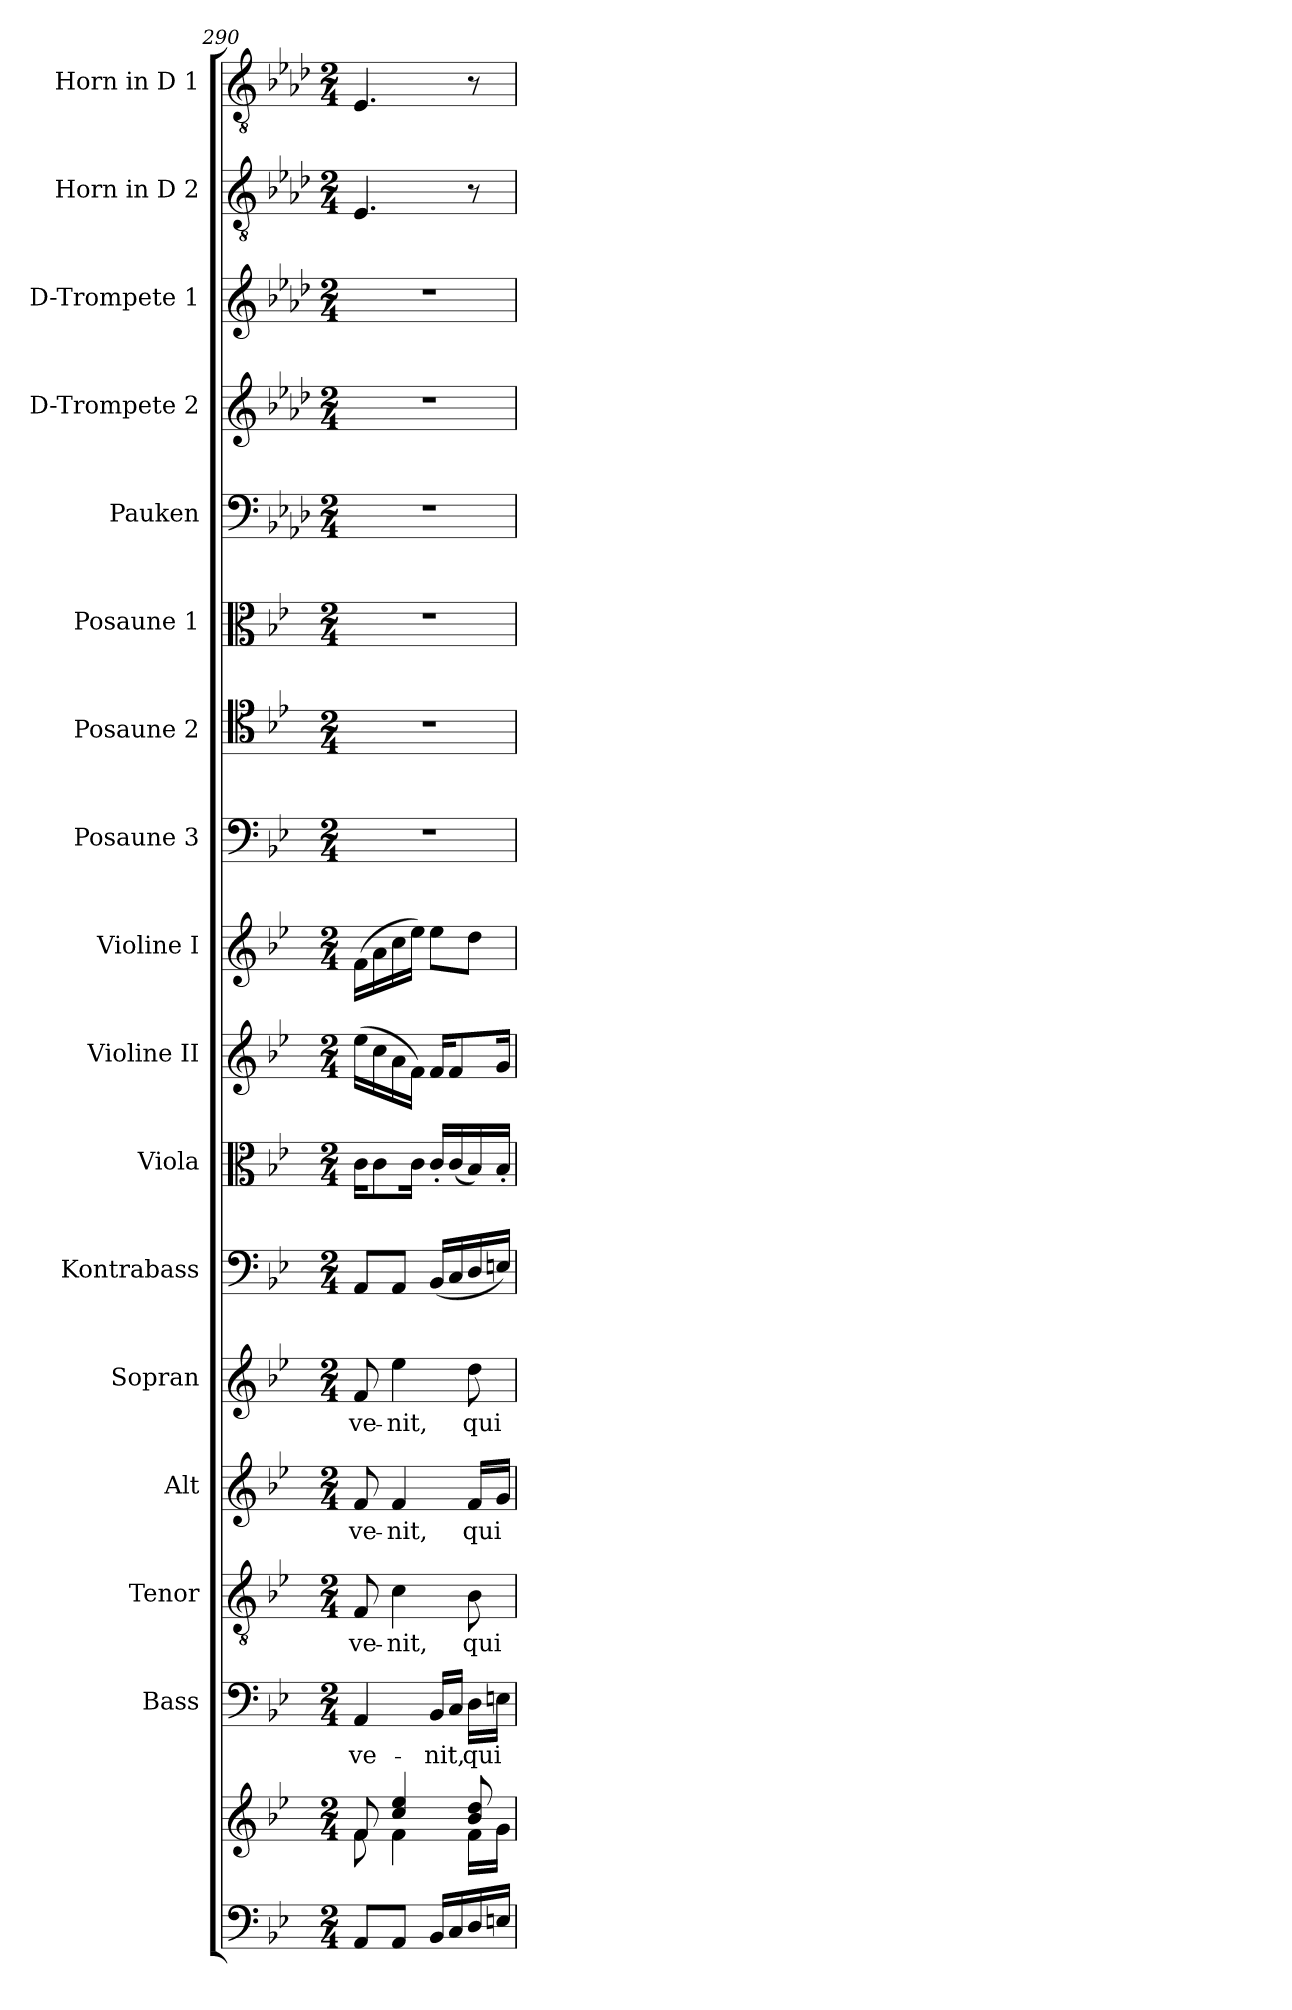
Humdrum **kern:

**kern	**kern	**kern	**text	**kern	**text	**kern	**text	**kern	**text	**kern	**kern	**kern	**kern	**kern	**kern	**kern	**kern	**kern	**kern	**kern	**kern
*part17	*part17	*part16	*part16	*part15	*part15	*part14	*part14	*part13	*part13	*part12	*part11	*part10	*part9	*part8	*part7	*part6	*part5	*part4	*part3	*part2	*part1
*staff18	*staff17	*staff16	*staff16	*staff15	*staff15	*staff14	*staff14	*staff13	*staff13	*staff12	*staff11	*staff10	*staff9	*staff8	*staff7	*staff6	*staff5	*staff4	*staff3	*staff2	*staff1
*	*	*I"Bass	*	*I"Tenor	*	*I"Alt	*	*I"Sopran	*	*I"Kontrabass	*I"Viola	*I"Violine II	*I"Violine I	*I"Posaune 3	*I"Posaune 2	*I"Posaune 1	*I"Pauken	*I"D-Trompete 2	*I"D-Trompete 1	*I"Horn in D 2	*I"Horn in D 1
*	*	*I'B.	*	*I'T.	*	*I'A.	*	*I'S.	*	*I'Kb.	*I'Vla.	*I'Vl. II	*I'Vl. I	*I'Pos. 3	*I'Pos. 2	*I'Pos. 1	*I'Pk.	*I'D Trp. 2	*I'D Trp. 1	*I'Hrn. 2	*I'Hrn. 1
*clefF4	*clefG2	*clefF4	*	*clefGv2	*	*clefG2	*	*clefG2	*	*clefF4	*clefC3	*clefG2	*clefG2	*clefF4	*clefC4	*clefC3	*clefF4	*clefG2	*clefG2	*clefGv2	*clefGv2
*	*	*	*	*	*	*	*	*	*	*ITrd7c12	*	*	*	*	*	*	*ITrd-1c-2	*ITrd-1c-2	*ITrd-1c-2	*ITrd-1c-2	*ITrd-1c-2
*k[b-e-]	*k[b-e-]	*k[b-e-]	*	*k[b-e-]	*	*k[b-e-]	*	*k[b-e-]	*	*k[b-e-]	*k[b-e-]	*k[b-e-]	*k[b-e-]	*k[b-e-]	*k[b-e-]	*k[b-e-]	*k[b-e-]	*k[b-e-]	*k[b-e-]	*k[b-e-]	*k[b-e-]
*B-:	*B-:	*B-:	*	*B-:	*	*B-:	*	*B-:	*	*B-:	*B-:	*B-:	*B-:	*B-:	*B-:	*B-:	*B-:	*B-:	*B-:	*B-:	*B-:
*M2/4	*M2/4	*M2/4	*	*M2/4	*	*M2/4	*	*M2/4	*	*M2/4	*M2/4	*M2/4	*M2/4	*M2/4	*M2/4	*M2/4	*M2/4	*M2/4	*M2/4	*M2/4	*M2/4
=290	=290	=290	=290	=290	=290	=290	=290	=290	=290	=290	=290	=290	=290	=290	=290	=290	=290	=290	=290	=290	=290
*	*^	*	*	*	*	*	*	*	*	*	*	*	*	*	*	*	*	*	*	*	*
!	!	!	!	!LO:LY:b	!	!LO:LY:b	!	!LO:LY:b	!	!LO:LY:b	!	!	!	!	!	!	!	!	!	!	!	!
8AA/L	8f/	8f\	4AA/	ve-	8F/	ve-	8f/	ve-	8f/	ve-	8AAA/L	16c\KL	(>16ee-\LL	(>16f\LL	2r	2r	2r	2r	2r	2r	4.F/	4.F/
.	.	.	.	.	.	.	.	.	.	.	.	8c\	16cc\	16a\	.	.	.	.	.	.	.	.
!	!	!	!	!	!	!LO:LY:b	!	!LO:LY:b	!	!LO:LY:b	!	!	!	!	!	!	!	!	!	!	!	!
8AA/J	4cc/ 4ee-/	4f\	.	.	4c\	-nit,	4f/	-nit,	4ee-\	-nit,	8AAA/J	.	16a\	16cc\	.	.	.	.	.	.	.	.
.	.	.	.	.	.	.	.	.	.	.	.	16c\Jk	16f\JJ)	16ee-\JJ)	.	.	.	.	.	.	.	.
!	!	!	!	!LO:LY:b	!	!	!	!	!	!	!	!	!	!	!	!	!	!	!	!	!	!
16BB-/LL	.	.	16BB-/LL	-nit,	.	.	.	.	.	.	(<16BBB-/LL	16c'</LL	16f/KL	8ee-\L	.	.	.	.	.	.	.	.
16C/	.	.	16C/JJ	.	.	.	.	.	.	.	16CC/	(<16c/	8f/	.	.	.	.	.	.	.	.	.
!	!	!	!	!LO:LY:b	!	!LO:LY:b	!	!LO:LY:b	!	!LO:LY:b	!	!	!	!	!	!	!	!	!	!	!	!
16D/	8b-/ 8dd/	16f\LL	16D\LL	qui	8B-\	qui	16f/LL	qui	8dd\	qui	16DD/	16B-/)	.	8dd\J	.	.	.	.	.	.	8r	8r
16En/JJ	.	16g\JJ	16En\JJ	.	.	.	16g/JJ	.	.	.	16EEn/JJ)	16B-'</JJ	16g/Jk	.	.	.	.	.	.	.	.	.
*	*v	*v	*	*	*	*	*	*	*	*	*	*	*	*	*	*	*	*	*	*	*	*
=	=	=	=	=	=	=	=	=	=	=	=	=	=	=	=	=	=	=	=	=	=
*-	*-	*-	*-	*-	*-	*-	*-	*-	*-	*-	*-	*-	*-	*-	*-	*-	*-	*-	*-	*-	*-
